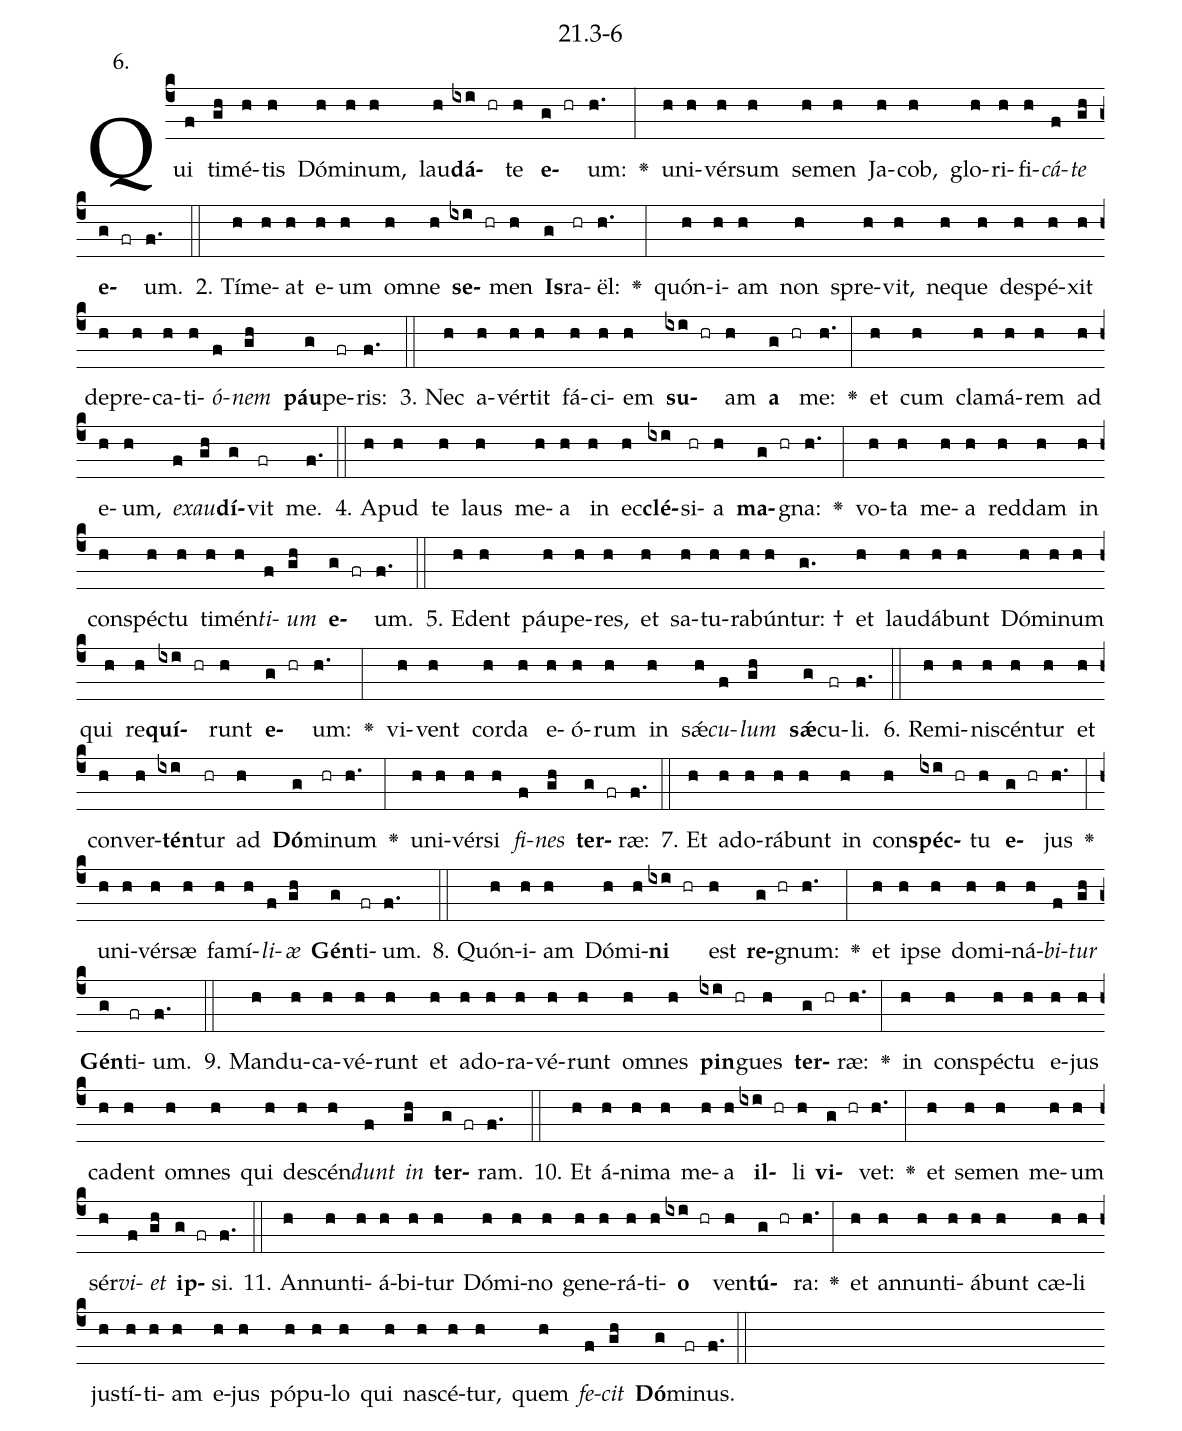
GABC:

name: 21.3-6;
annotation: 6.;
%%
(c4)Qui(f) ti(gh)mé(h)tis(h) Dó(h)mi(h)num,(h) lau(h)<b>dá</b>(ixi hr)te(h) <b>e</b>(g hr)um:(h.) <v>\greheightstar</v>(:) u(h)ni(h)vér(h)sum(h) se(h)men(h) Ja(h)cob,(h) glo(h)ri(h)fi(h)<i>cá</i>(f)<i>te</i>(gh) <b>e</b>(g fr)um.(f.) (::)
2. Tí(h)me(h)at(h) e(h)um(h) om(h)ne(h) <b>se</b>(ixi hr)men(h) <b>Is</b>(g)ra(hr)ël:(h.) <v>\greheightstar</v>(:) quón(h)i(h)am(h) non(h) spre(h)vit,(h) ne(h)que(h) de(h)spé(h)xit(h) de(h)pre(h)ca(h)ti(h)<i>ó</i>(f)<i>nem</i>(gh) <b>páu</b>(g)pe(fr)ris:(f.) (::)
3. Nec(h) a(h)vér(h)tit(h) fá(h)ci(h)em(h) <b>su</b>(ixi hr)am(h) <b>a</b>(g hr) me:(h.) <v>\greheightstar</v>(:) et(h) cum(h) cla(h)má(h)rem(h) ad(h) e(h)um,(h) <i>ex</i>(f)<i>au</i>(gh)<b>dí</b>(g)vit(fr) me.(f.) (::)
4. A(h)pud(h) te(h) laus(h) me(h)a(h) in(h) ec(h)<b>clé</b>(ixi)si(hr)a(h) <b>ma</b>(g hr)gna:(h.) <v>\greheightstar</v>(:) vo(h)ta(h) me(h)a(h) red(h)dam(h) in(h) con(h)spéc(h)tu(h) ti(h)mén(h)<i>ti</i>(f)<i>um</i>(gh) <b>e</b>(g fr)um.(f.) (::)
5. E(h)dent(h) páu(h)pe(h)res,(h) et(h) sa(h)tu(h)ra(h)bún(h)tur: †(g.) et(h) lau(h)dá(h)bunt(h) Dó(h)mi(h)num(h) qui(h) re(h)<b>quí</b>(ixi hr)runt(h) <b>e</b>(g hr)um:(h.) <v>\greheightstar</v>(:) vi(h)vent(h) cor(h)da(h) e(h)ó(h)rum(h) in(h) sǽ(h)<i>cu</i>(f)<i>lum</i>(gh) <b>sǽ</b>(g)cu(fr)li.(f.) (::)
6. Re(h)mi(h)ni(h)scén(h)tur(h) et(h) con(h)ver(h)<b>tén</b>(ixi)tur(hr) ad(h) <b>Dó</b>(g)mi(hr)num(h.) <v>\greheightstar</v>(:) u(h)ni(h)vér(h)si(h) <i>fi</i>(f)<i>nes</i>(gh) <b>ter</b>(g fr)ræ:(f.) (::)
7. Et(h) ad(h)o(h)rá(h)bunt(h) in(h) con(h)<b>spéc</b>(ixi hr)tu(h) <b>e</b>(g hr)jus(h.) <v>\greheightstar</v>(:) u(h)ni(h)vér(h)sæ(h) fa(h)mí(h)<i>li</i>(f)<i>æ</i>(gh) <b>Gén</b>(g)ti(fr)um.(f.) (::)
8. Quón(h)i(h)am(h) Dó(h)mi(h)<b>ni</b>(ixi hr) est(h) <b>re</b>(g hr)gnum:(h.) <v>\greheightstar</v>(:) et(h) ip(h)se(h) do(h)mi(h)ná(h)<i>bi</i>(f)<i>tur</i>(gh) <b>Gén</b>(g)ti(fr)um.(f.) (::)
9. Man(h)du(h)ca(h)vé(h)runt(h) et(h) ad(h)o(h)ra(h)vé(h)runt(h) om(h)nes(h) <b>pin</b>(ixi hr)gues(h) <b>ter</b>(g hr)ræ:(h.) <v>\greheightstar</v>(:) in(h) con(h)spéc(h)tu(h) e(h)jus(h) ca(h)dent(h) om(h)nes(h) qui(h) de(h)scén(h)<i>dunt</i>(f) <i>in</i>(gh) <b>ter</b>(g fr)ram.(f.) (::)
10. Et(h) á(h)ni(h)ma(h) me(h)a(h) <b>il</b>(ixi hr)li(h) <b>vi</b>(g hr)vet:(h.) <v>\greheightstar</v>(:) et(h) se(h)men(h) me(h)um(h) sér(h)<i>vi</i>(f)<i>et</i>(gh) <b>ip</b>(g fr)si.(f.) (::)
11. An(h)nun(h)ti(h)á(h)bi(h)tur(h) Dó(h)mi(h)no(h) ge(h)ne(h)rá(h)ti(h)<b>o</b>(ixi hr) ven(h)<b>tú</b>(g hr)ra:(h.) <v>\greheightstar</v>(:) et(h) an(h)nun(h)ti(h)á(h)bunt(h) cæ(h)li(h) jus(h)tí(h)ti(h)am(h) e(h)jus(h) pó(h)pu(h)lo(h) qui(h) na(h)scé(h)tur,(h) quem(h) <i>fe</i>(f)<i>cit</i>(gh) <b>Dó</b>(g)mi(fr)nus.(f.) (::)
